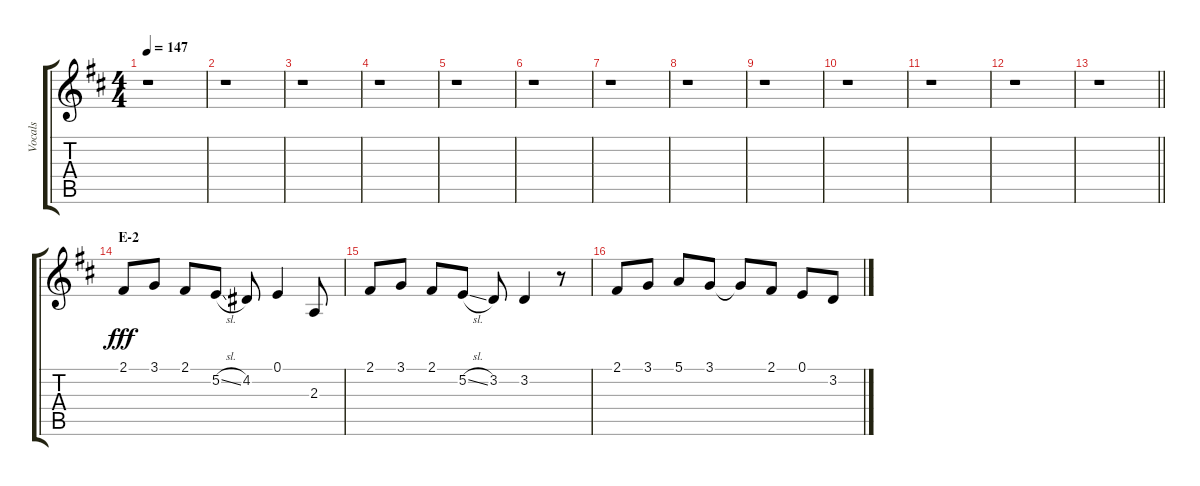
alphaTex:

\track ("Vocals" "Vocals") {instrument voiceoohs}
\staff {score tabs}
\tuning (E4 B3 G3 D3 A2 E2) {hide}
\ts (4 4)
\tempo 147
\clef g2
\ks d
r.1{dy fff} |
r.1 |
r.1 |
r.1 |
r.1 |
r.1 |
r.1 |
r.1 |
r.1 |
r.1 |
r.1 |
r.1 |
\barLineRight lightlight
r.1 |
\section ("" "E-2")
2.1.8 3.1.8 2.1.8 5.2{sl}.8 4.2.8 0.1.4 2.3.8 |
2.1.8 3.1.8 2.1.8 5.2{sl}.8 3.2.8 3.2.4 r.8 |
2.1.8 3.1.8 5.1.8 3.1.8 3.1{t}.8 2.1.8 0.1.8 3.2.8
